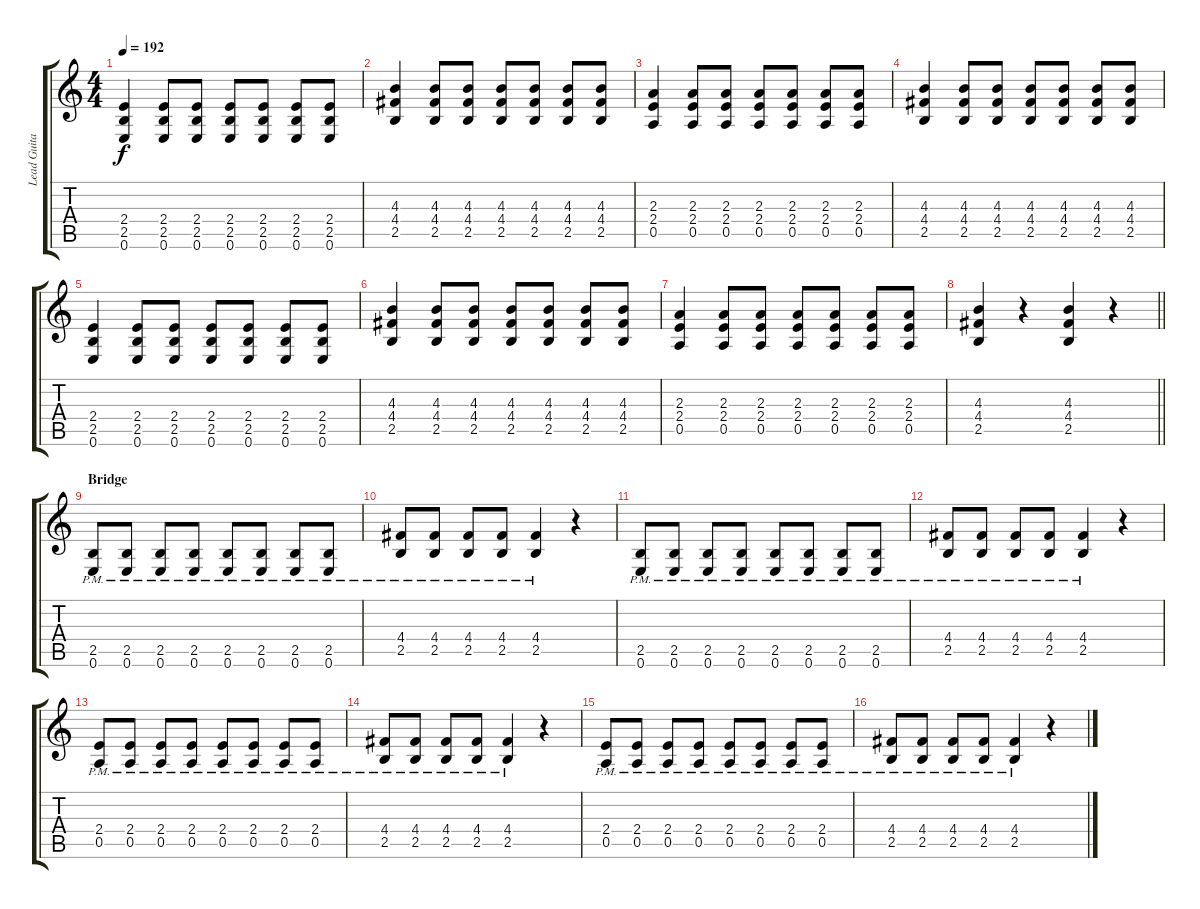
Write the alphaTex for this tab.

\track ("Lead Guitar" "Lead Guita") {instrument distortionguitar}
\staff {score tabs}
\tuning (E4 B3 G3 D3 A2 E2) {hide}
\ts (4 4)
\tempo 192
\clef g2
\ks c
(2.4 2.5 0.6).4{dy f} (2.4 2.5 0.6).8 (2.4 2.5 0.6).8 (2.4 2.5 0.6).8 (2.4 2.5 0.6).8 (2.4 2.5 0.6).8 (2.4 2.5 0.6).8 |
(4.3 4.4 2.5).4 (4.3 4.4 2.5).8 (4.3 4.4 2.5).8 (4.3 4.4 2.5).8 (4.3 4.4 2.5).8 (4.3 4.4 2.5).8 (4.3 4.4 2.5).8 |
(2.3 2.4 0.5).4 (2.3 2.4 0.5).8 (2.3 2.4 0.5).8 (2.3 2.4 0.5).8 (2.3 2.4 0.5).8 (2.3 2.4 0.5).8 (2.3 2.4 0.5).8 |
(4.3 4.4 2.5).4 (4.3 4.4 2.5).8 (4.3 4.4 2.5).8 (4.3 4.4 2.5).8 (4.3 4.4 2.5).8 (4.3 4.4 2.5).8 (4.3 4.4 2.5).8 |
(2.4 2.5 0.6).4 (2.4 2.5 0.6).8 (2.4 2.5 0.6).8 (2.4 2.5 0.6).8 (2.4 2.5 0.6).8 (2.4 2.5 0.6).8 (2.4 2.5 0.6).8 |
(4.3 4.4 2.5).4 (4.3 4.4 2.5).8 (4.3 4.4 2.5).8 (4.3 4.4 2.5).8 (4.3 4.4 2.5).8 (4.3 4.4 2.5).8 (4.3 4.4 2.5).8 |
(2.3 2.4 0.5).4 (2.3 2.4 0.5).8 (2.3 2.4 0.5).8 (2.3 2.4 0.5).8 (2.3 2.4 0.5).8 (2.3 2.4 0.5).8 (2.3 2.4 0.5).8 |
\barLineRight lightlight
(4.3 4.4 2.5).4 r.4 (4.3 4.4 2.5).4 r.4 |
\section ("" "Bridge")
(2.5{pm} 0.6{pm}).8 (2.5{pm} 0.6{pm}).8 (2.5{pm} 0.6{pm}).8 (2.5{pm} 0.6{pm}).8 (2.5{pm} 0.6{pm}).8 (2.5{pm} 0.6{pm}).8 (2.5{pm} 0.6{pm}).8 (2.5{pm} 0.6{pm}).8 |
(4.4{pm} 2.5{pm}).8 (4.4{pm} 2.5{pm}).8 (4.4{pm} 2.5{pm}).8 (4.4{pm} 2.5{pm}).8 (4.4{pm} 2.5{pm}).4 r.4 |
(2.5{pm} 0.6{pm}).8 (2.5{pm} 0.6{pm}).8 (2.5{pm} 0.6{pm}).8 (2.5{pm} 0.6{pm}).8 (2.5{pm} 0.6{pm}).8 (2.5{pm} 0.6{pm}).8 (2.5{pm} 0.6{pm}).8 (2.5{pm} 0.6{pm}).8 |
(4.4{pm} 2.5{pm}).8 (4.4{pm} 2.5{pm}).8 (4.4{pm} 2.5{pm}).8 (4.4{pm} 2.5{pm}).8 (4.4{pm} 2.5{pm}).4 r.4 |
(2.4{pm} 0.5{pm}).8 (2.4{pm} 0.5{pm}).8 (2.4{pm} 0.5{pm}).8 (2.4{pm} 0.5{pm}).8 (2.4{pm} 0.5{pm}).8 (2.4{pm} 0.5{pm}).8 (2.4{pm} 0.5{pm}).8 (2.4{pm} 0.5{pm}).8 |
(4.4{pm} 2.5{pm}).8 (4.4{pm} 2.5{pm}).8 (4.4{pm} 2.5{pm}).8 (4.4{pm} 2.5{pm}).8 (4.4{pm} 2.5{pm}).4 r.4 |
(2.4{pm} 0.5{pm}).8 (2.4{pm} 0.5{pm}).8 (2.4{pm} 0.5{pm}).8 (2.4{pm} 0.5{pm}).8 (2.4{pm} 0.5{pm}).8 (2.4{pm} 0.5{pm}).8 (2.4{pm} 0.5{pm}).8 (2.4{pm} 0.5{pm}).8 |
(4.4{pm} 2.5{pm}).8 (4.4{pm} 2.5{pm}).8 (4.4{pm} 2.5{pm}).8 (4.4{pm} 2.5{pm}).8 (4.4{pm} 2.5{pm}).4 r.4
